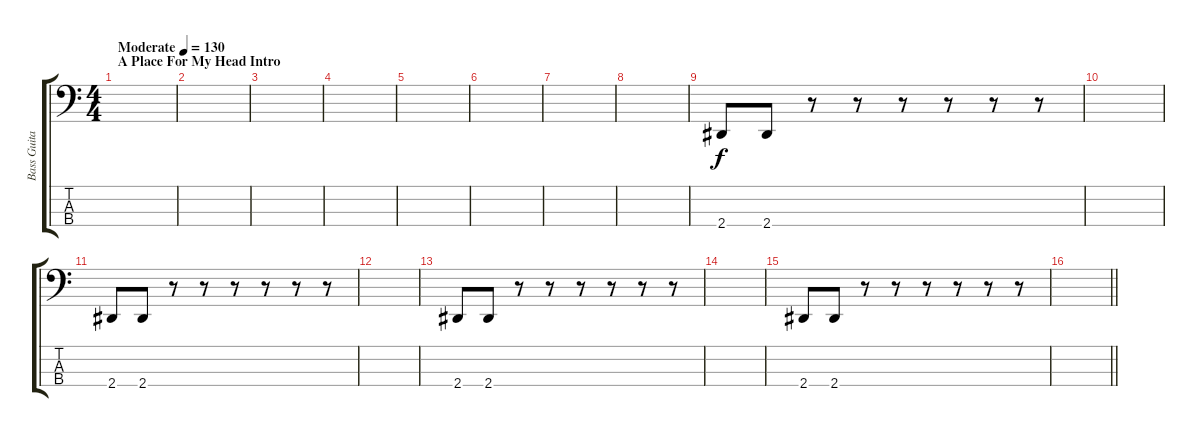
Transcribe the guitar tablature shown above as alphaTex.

\track ("Bass Guitar - Pheonix" "Bass Guita") {instrument electricbassfinger}
\staff {score tabs}
\tuning (Gb2 Db2 Ab1 Db1) {hide}
\ts (4 4)
\section ("" "A Place For My Head Intro")
\tempo (130 "Moderate")
\clef f4
\ks c
|
|
|
|
|
|
|
|
2.4.8 2.4.8 r.8 r.8 r.8 r.8 r.8 r.8 |
|
2.4.8 2.4.8 r.8 r.8 r.8 r.8 r.8 r.8 |
|
2.4.8 2.4.8 r.8 r.8 r.8 r.8 r.8 r.8 |
|
2.4.8 2.4.8 r.8 r.8 r.8 r.8 r.8 r.8 |
\barLineRight lightlight
